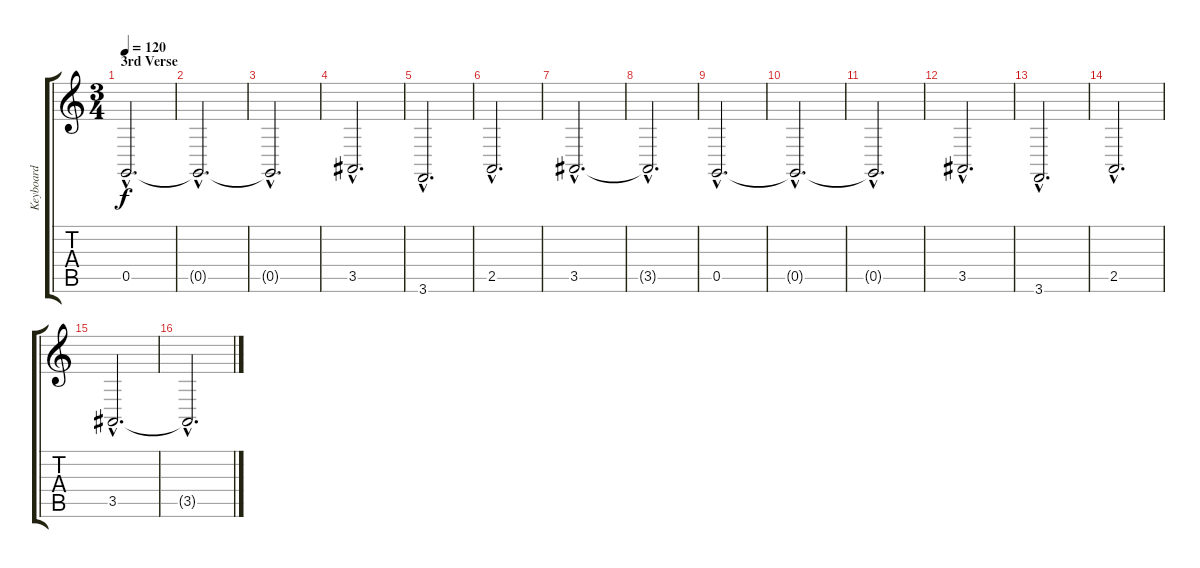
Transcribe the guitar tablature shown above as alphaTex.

\track ("Keyboard" "Keyboard") {instrument trumpet}
\staff {score tabs}
\tuning (D4 A3 F3 C3 G2 D2) {hide}
\ts (3 4)
\section ("" "3rd Verse")
\tempo 120
\clef g2
\ks c
0.5{hac}.2{d dy f volume 16 instrument synthstrings1} |
0.5{hac t}.2{d} |
0.5{hac t}.2{d} |
3.5{hac}.2{d} |
3.6{hac}.2{d} |
2.5{hac}.2{d} |
3.5{hac}.2{d} |
3.5{hac t}.2{d} |
0.5{hac}.2{d} |
0.5{hac t}.2{d} |
0.5{hac t}.2{d} |
3.5{hac}.2{d} |
3.6{hac}.2{d} |
2.5{hac}.2{d} |
3.5{hac}.2{d} |
3.5{hac t}.2{d}
